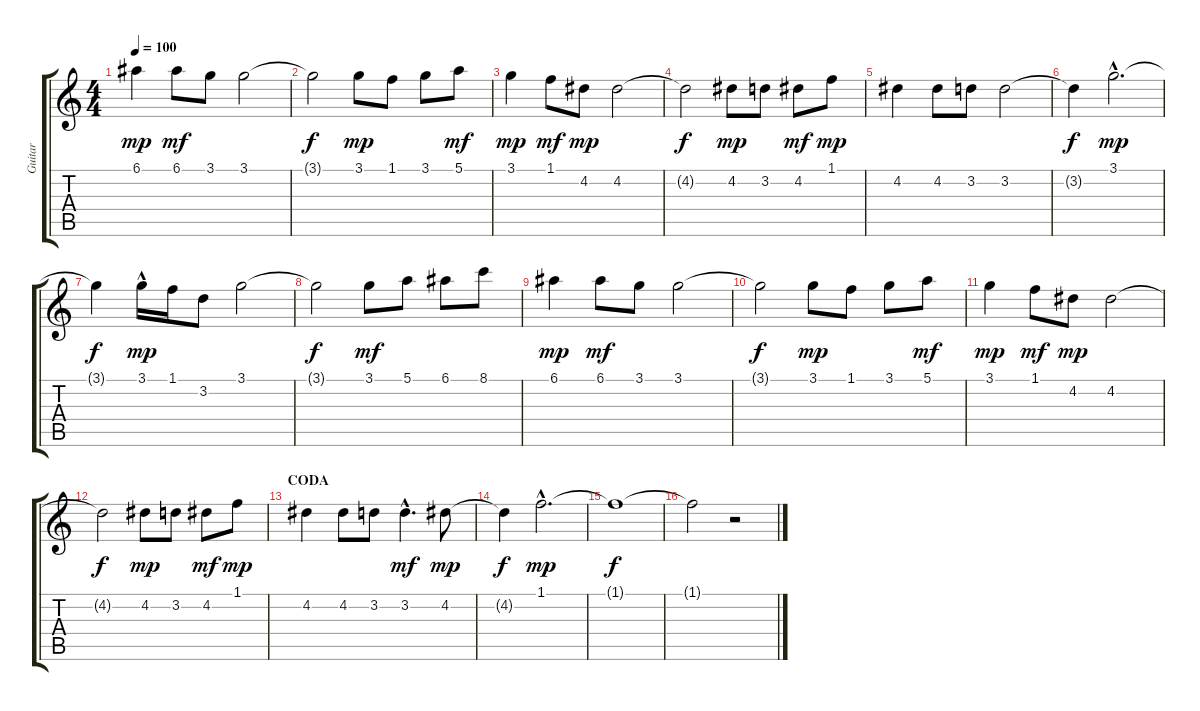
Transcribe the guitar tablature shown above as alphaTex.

\track ("Guitar" "Guitar") {instrument distortionguitar}
\staff {score tabs}
\tuning (E4 B3 G3 D3 A2 E2) {hide}
\ts (4 4)
\tempo 100
\clef g2
\ks c
6.1.4{dy mp} 6.1.8{dy mf} 3.1.8 3.1.2 |
3.1{t}.2{dy f} 3.1.8{dy mp} 1.1.8 3.1.8 5.1.8{dy mf} |
3.1.4{dy mp} 1.1.8{dy mf} 4.2.8{dy mp} 4.2.2 |
4.2{t}.2{dy f} 4.2.8{dy mp} 3.2.8 4.2.8{dy mf} 1.1.8{dy mp} |
4.2.4 4.2.8 3.2.8 3.2.2 |
3.2{t}.4{dy f} 3.1{hac}.2{d dy mp} |
3.1{t}.4{dy f} 3.1{hac}.16{dy mp} 1.1.16 3.2.8 3.1.2 |
3.1{t}.2{dy f} 3.1.8{dy mf} 5.1.8 6.1.8 8.1.8 |
6.1.4{dy mp} 6.1.8{dy mf} 3.1.8 3.1.2 |
3.1{t}.2{dy f} 3.1.8{dy mp} 1.1.8 3.1.8 5.1.8{dy mf} |
3.1.4{dy mp} 1.1.8{dy mf} 4.2.8{dy mp} 4.2.2 |
4.2{t}.2{dy f} 4.2.8{dy mp} 3.2.8 4.2.8{dy mf} 1.1.8{dy mp} |
\section ("" "CODA")
4.2.4 4.2.8 3.2.8 3.2{hac}.4{d dy mf} 4.2.8{dy mp} |
4.2{t}.4{dy f} 1.1{hac}.2{d dy mp} |
1.1{t}.1{dy f} |
1.1{t}.2 r.2
